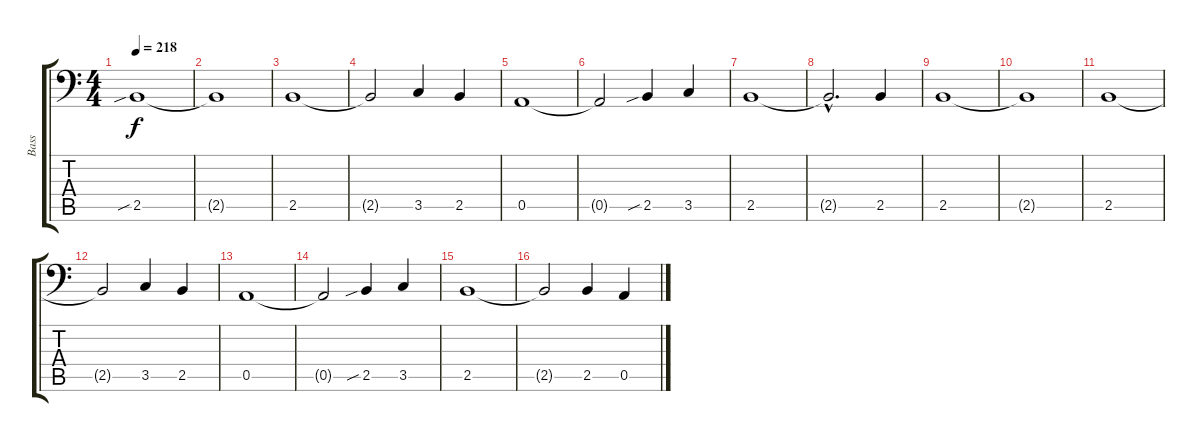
\track ("Bass" "Bass") {instrument electricbasspick}
\staff {score tabs}
\tuning (E3 B2 G2 D2 A1 E1) {hide}
\ts (4 4)
\tempo 218
\clef f4
\ks c
2.5{sib}.1{dy f} |
2.5{t}.1 |
2.5.1 |
2.5{t}.2 3.5.4 2.5.4 |
0.5.1 |
0.5{t}.2 2.5{sib}.4 3.5.4 |
2.5.1 |
2.5{hac t}.2{d} 2.5.4 |
2.5.1 |
2.5{t}.1 |
2.5.1 |
2.5{t}.2 3.5.4 2.5.4 |
0.5.1 |
0.5{t}.2 2.5{sib}.4 3.5.4 |
2.5.1 |
2.5{t}.2 2.5.4 0.5.4
